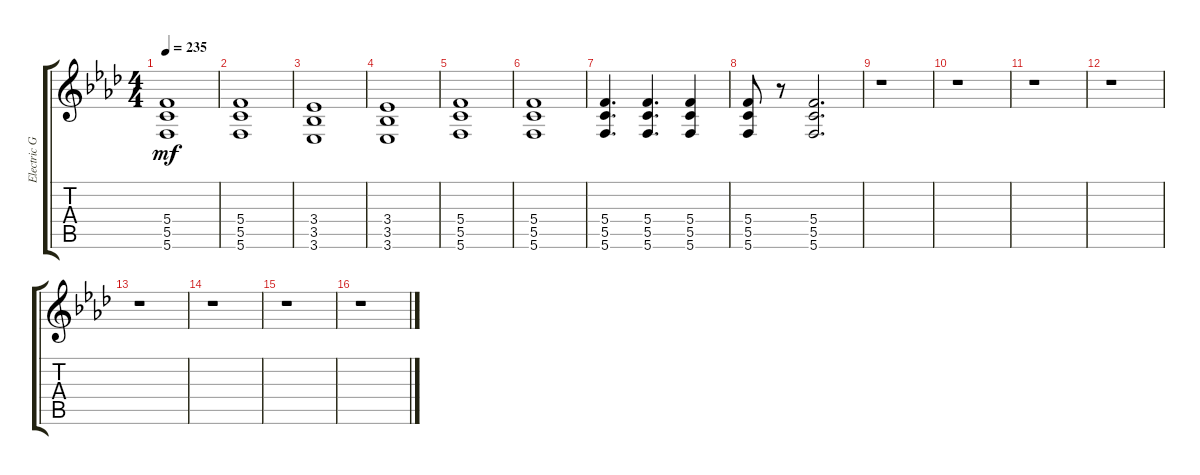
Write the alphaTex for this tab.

\track ("Electric Guitar" "Electric G") {instrument distortionguitar}
\staff {score tabs}
\tuning (D4 A3 F3 C3 G2 C2) {hide}
\ts (4 4)
\tempo 235
\clef g2
\ks ab
(5.4 5.5 5.6).1{dy mf} |
(5.4 5.5 5.6).1 |
(3.4 3.5 3.6).1 |
(3.4 3.5 3.6).1 |
(5.4 5.5 5.6).1 |
(5.4 5.5 5.6).1 |
(5.4 5.5 5.6).4{d} (5.4 5.5 5.6).4{d} (5.4 5.5 5.6).4 |
(5.4 5.5 5.6).8 r.8 (5.4 5.5 5.6).2{d} |
r.1 |
r.1 |
r.1 |
r.1 |
r.1 |
r.1 |
r.1 |
r.1
